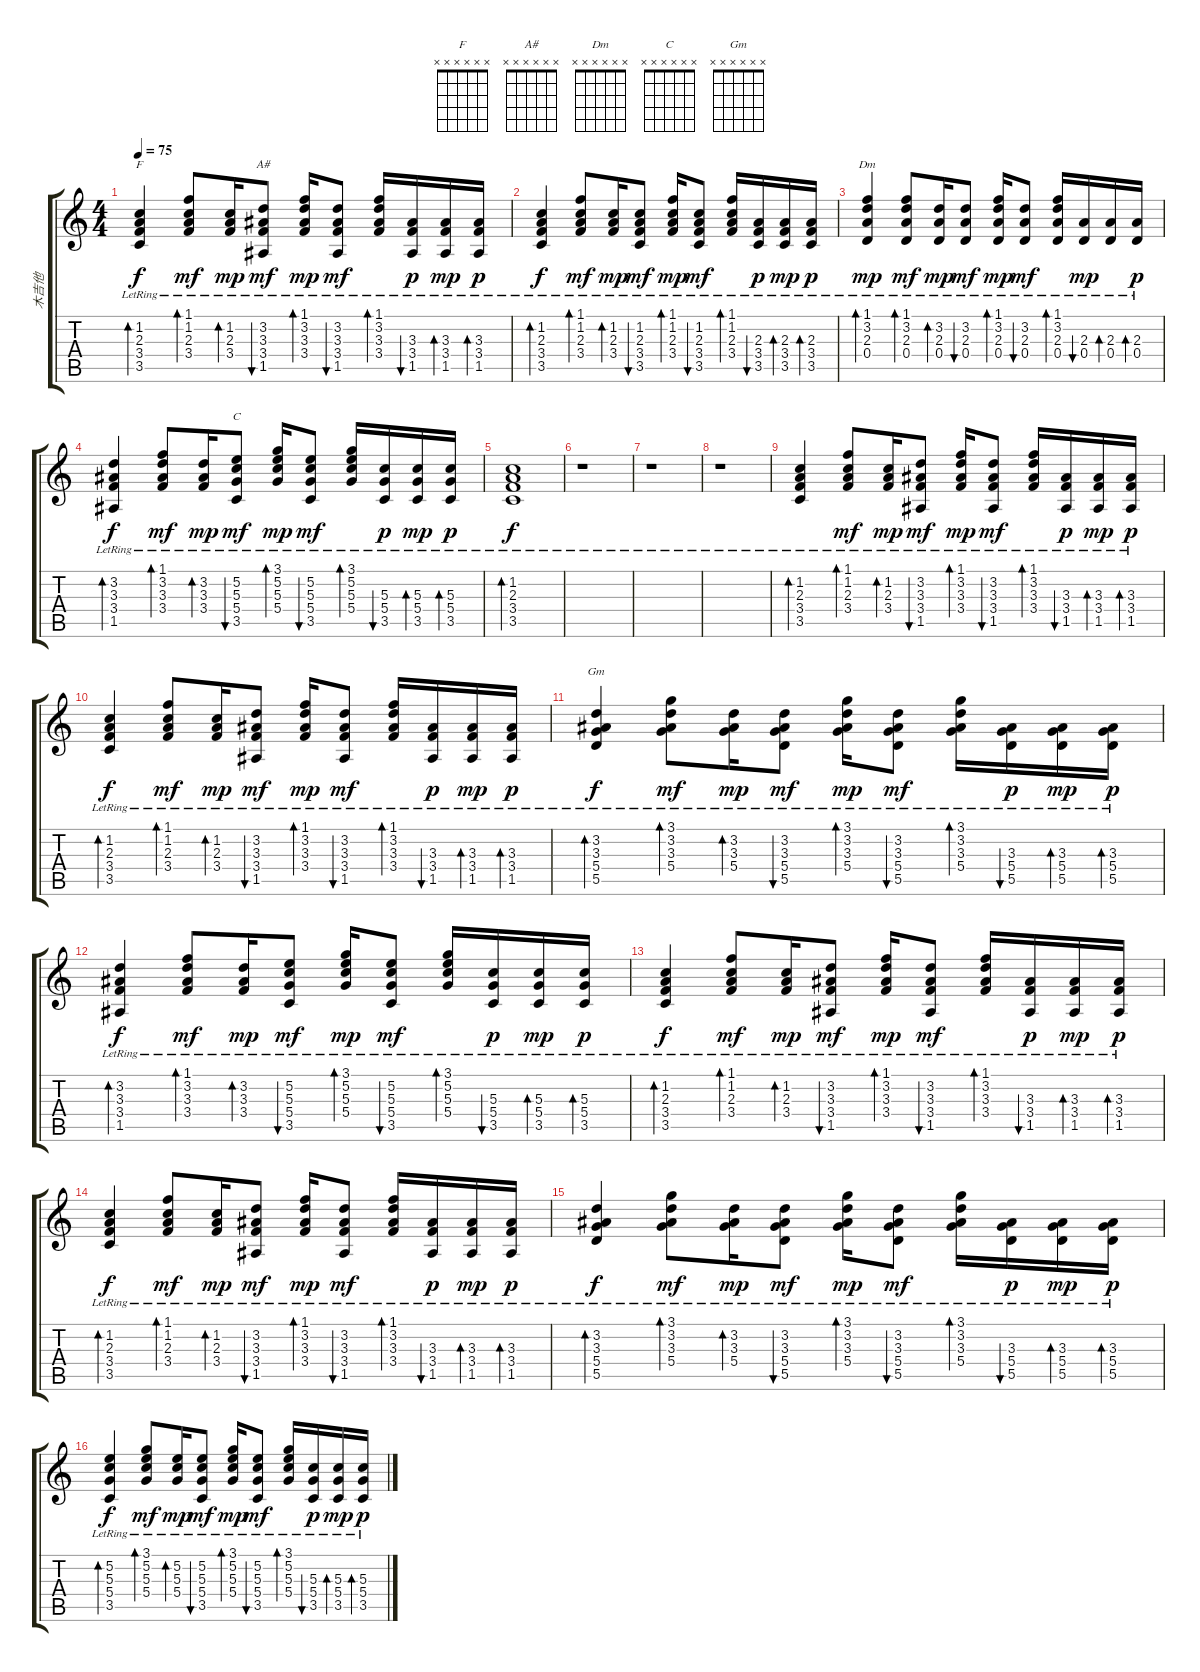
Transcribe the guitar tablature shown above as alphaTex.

\track ("木吉他" "木吉他") {instrument acousticguitarsteel}
\staff {score tabs}
\tuning (E4 B3 G3 D3 A2 E2) {hide}
\chord ("F" x x x x x x)
\chord ("A#" x x x x x x)
\chord ("Dm" x x x x x x)
\chord ("C" x x x x x x)
\chord ("Gm" x x x x x x)
\ts (4 4)
\tempo 75
\clef g2
\ks c
(1.2{lr} 2.3{lr} 3.4{lr} 3.5{lr}).4{bd 30 ch "F" dy f} (1.1{lr} 1.2{lr} 2.3{lr} 3.4{lr}).8{bd 30 dy mf} (1.2{lr} 2.3{lr} 3.4{lr}).16{bd 30 dy mp} (3.2{lr} 3.3{lr} 3.4{lr} 1.5{lr}).8{bu 30 ch "A#" dy mf} (1.1{lr} 3.2{lr} 3.3{lr} 3.4{lr}).16{bd 30 dy mp} (3.2{lr} 3.3{lr} 3.4{lr} 1.5{lr}).8{bu 30 dy mf} (1.1{lr} 3.2{lr} 3.3{lr} 3.4{lr}).16{bd 30} (3.3{lr} 3.4{lr} 1.5{lr}).16{bu 30 dy p} (3.3{lr} 3.4{lr} 1.5{lr}).16{bd 30 dy mp} (3.3{lr} 3.4{lr} 1.5{lr}).16{bd 30 dy p} |
(1.2{lr} 2.3{lr} 3.4{lr} 3.5{lr}).4{bd 30 dy f} (1.1{lr} 1.2{lr} 2.3{lr} 3.4{lr}).8{bd 30 dy mf} (1.2{lr} 2.3{lr} 3.4{lr}).16{bd 30 dy mp} (1.2{lr} 2.3{lr} 3.4{lr} 3.5{lr}).8{bu 30 dy mf} (1.1{lr} 1.2{lr} 2.3{lr} 3.4{lr}).16{bd 30 dy mp} (1.2{lr} 2.3{lr} 3.4{lr} 3.5{lr}).8{bu 30 dy mf} (1.1{lr} 1.2{lr} 2.3{lr} 3.4{lr}).16{bd 30} (2.3{lr} 3.4{lr} 3.5{lr}).16{bu 30 dy p} (2.3{lr} 3.4{lr} 3.5{lr}).16{bd 30 dy mp} (2.3{lr} 3.4{lr} 3.5{lr}).16{bd 30 dy p} |
(1.1{lr} 3.2{lr} 2.3{lr} 0.4{lr}).4{bd 30 ch "Dm" dy mp} (1.1{lr} 3.2{lr} 2.3{lr} 0.4{lr}).8{bd 30 dy mf} (3.2{lr} 2.3{lr} 0.4{lr}).16{bd 30 dy mp} (3.2{lr} 2.3{lr} 0.4{lr}).8{bu 30 dy mf} (1.1{lr} 3.2{lr} 2.3{lr} 0.4{lr}).16{bd 30 dy mp} (3.2{lr} 2.3{lr} 0.4{lr}).8{bu 30 dy mf} (1.1{lr} 3.2{lr} 2.3{lr} 0.4{lr}).16{bd 30} (2.3{lr} 0.4{lr}).16{bu 30 dy mp} (2.3{lr} 0.4{lr}).16{bd 30} (2.3{lr} 0.4{lr}).16{bd 30 dy p} |
(3.2{lr} 3.3{lr} 3.4{lr} 1.5{lr}).4{bd 30 dy f} (1.1{lr} 3.2{lr} 3.3{lr} 3.4{lr}).8{bd 30 dy mf} (3.2{lr} 3.3{lr} 3.4{lr}).16{bd 30 dy mp} (5.2{lr} 5.3{lr} 5.4{lr} 3.5{lr}).8{bu 30 ch "C" dy mf} (3.1{lr} 5.2{lr} 5.3{lr} 5.4{lr}).16{bd 30 dy mp} (5.2{lr} 5.3{lr} 5.4{lr} 3.5{lr}).8{bu 30 dy mf} (3.1{lr} 5.2{lr} 5.3{lr} 5.4{lr}).16{bd 30} (5.3{lr} 5.4{lr} 3.5{lr}).16{bu 30 dy p} (5.3{lr} 5.4{lr} 3.5{lr}).16{bd 30 dy mp} (5.3{lr} 5.4{lr} 3.5{lr}).16{bd 30 dy p} |
(1.2{lr} 2.3{lr} 3.4{lr} 3.5{lr}).1{bd 30 dy f} |
r.1 |
r.1 |
r.1 |
(1.2{lr} 2.3{lr} 3.4{lr} 3.5{lr}).4{bd 30} (1.1{lr} 1.2{lr} 2.3{lr} 3.4{lr}).8{bd 30 dy mf} (1.2{lr} 2.3{lr} 3.4{lr}).16{bd 30 dy mp} (3.2{lr} 3.3{lr} 3.4{lr} 1.5{lr}).8{bu 30 dy mf} (1.1{lr} 3.2{lr} 3.3{lr} 3.4{lr}).16{bd 30 dy mp} (3.2{lr} 3.3{lr} 3.4{lr} 1.5{lr}).8{bu 30 dy mf} (1.1{lr} 3.2{lr} 3.3{lr} 3.4{lr}).16{bd 30} (3.3{lr} 3.4{lr} 1.5{lr}).16{bu 30 dy p} (3.3{lr} 3.4{lr} 1.5{lr}).16{bd 30 dy mp} (3.3{lr} 3.4{lr} 1.5{lr}).16{bd 30 dy p} |
(1.2{lr} 2.3{lr} 3.4{lr} 3.5{lr}).4{bd 30 dy f} (1.1{lr} 1.2{lr} 2.3{lr} 3.4{lr}).8{bd 30 dy mf} (1.2{lr} 2.3{lr} 3.4{lr}).16{bd 30 dy mp} (3.2{lr} 3.3{lr} 3.4{lr} 1.5{lr}).8{bu 30 dy mf} (1.1{lr} 3.2{lr} 3.3{lr} 3.4{lr}).16{bd 30 dy mp} (3.2{lr} 3.3{lr} 3.4{lr} 1.5{lr}).8{bu 30 dy mf} (1.1{lr} 3.2{lr} 3.3{lr} 3.4{lr}).16{bd 30} (3.3{lr} 3.4{lr} 1.5{lr}).16{bu 30 dy p} (3.3{lr} 3.4{lr} 1.5{lr}).16{bd 30 dy mp} (3.3{lr} 3.4{lr} 1.5{lr}).16{bd 30 dy p} |
(3.2{lr} 3.3{lr} 5.4{lr} 5.5{lr}).4{bd 30 ch "Gm" dy f} (3.1{lr} 3.2{lr} 3.3{lr} 5.4{lr}).8{bd 30 dy mf} (3.2{lr} 3.3{lr} 5.4{lr}).16{bd 30 dy mp} (3.2{lr} 3.3{lr} 5.4{lr} 5.5{lr}).8{bu 30 dy mf} (3.1{lr} 3.2{lr} 3.3{lr} 5.4{lr}).16{bd 30 dy mp} (3.2{lr} 3.3{lr} 5.4{lr} 5.5{lr}).8{bu 30 dy mf} (3.1{lr} 3.2{lr} 3.3{lr} 5.4{lr}).16{bd 30} (3.3{lr} 5.4{lr} 5.5{lr}).16{bu 30 dy p} (3.3{lr} 5.4{lr} 5.5{lr}).16{bd 30 dy mp} (3.3{lr} 5.4{lr} 5.5{lr}).16{bd 30 dy p} |
(3.2{lr} 3.3{lr} 3.4{lr} 1.5{lr}).4{bd 30 dy f} (1.1{lr} 3.2{lr} 3.3{lr} 3.4{lr}).8{bd 30 dy mf} (3.2{lr} 3.3{lr} 3.4{lr}).16{bd 30 dy mp} (5.2{lr} 5.3{lr} 5.4{lr} 3.5{lr}).8{bu 30 dy mf} (3.1{lr} 5.2{lr} 5.3{lr} 5.4{lr}).16{bd 30 dy mp} (5.2{lr} 5.3{lr} 5.4{lr} 3.5{lr}).8{bu 30 dy mf} (3.1{lr} 5.2{lr} 5.3{lr} 5.4{lr}).16{bd 30} (5.3{lr} 5.4{lr} 3.5{lr}).16{bu 30 dy p} (5.3{lr} 5.4{lr} 3.5{lr}).16{bd 30 dy mp} (5.3{lr} 5.4{lr} 3.5{lr}).16{bd 30 dy p} |
(1.2{lr} 2.3{lr} 3.4{lr} 3.5{lr}).4{bd 30 dy f} (1.1{lr} 1.2{lr} 2.3{lr} 3.4{lr}).8{bd 30 dy mf} (1.2{lr} 2.3{lr} 3.4{lr}).16{bd 30 dy mp} (3.2{lr} 3.3{lr} 3.4{lr} 1.5{lr}).8{bu 30 dy mf} (1.1{lr} 3.2{lr} 3.3{lr} 3.4{lr}).16{bd 30 dy mp} (3.2{lr} 3.3{lr} 3.4{lr} 1.5{lr}).8{bu 30 dy mf} (1.1{lr} 3.2{lr} 3.3{lr} 3.4{lr}).16{bd 30} (3.3{lr} 3.4{lr} 1.5{lr}).16{bu 30 dy p} (3.3{lr} 3.4{lr} 1.5{lr}).16{bd 30 dy mp} (3.3{lr} 3.4{lr} 1.5{lr}).16{bd 30 dy p} |
(1.2{lr} 2.3{lr} 3.4{lr} 3.5{lr}).4{bd 30 dy f} (1.1{lr} 1.2{lr} 2.3{lr} 3.4{lr}).8{bd 30 dy mf} (1.2{lr} 2.3{lr} 3.4{lr}).16{bd 30 dy mp} (3.2{lr} 3.3{lr} 3.4{lr} 1.5{lr}).8{bu 30 dy mf} (1.1{lr} 3.2{lr} 3.3{lr} 3.4{lr}).16{bd 30 dy mp} (3.2{lr} 3.3{lr} 3.4{lr} 1.5{lr}).8{bu 30 dy mf} (1.1{lr} 3.2{lr} 3.3{lr} 3.4{lr}).16{bd 30} (3.3{lr} 3.4{lr} 1.5{lr}).16{bu 30 dy p} (3.3{lr} 3.4{lr} 1.5{lr}).16{bd 30 dy mp} (3.3{lr} 3.4{lr} 1.5{lr}).16{bd 30 dy p} |
(3.2{lr} 3.3{lr} 5.4{lr} 5.5{lr}).4{bd 30 dy f} (3.1{lr} 3.2{lr} 3.3{lr} 5.4{lr}).8{bd 30 dy mf} (3.2{lr} 3.3{lr} 5.4{lr}).16{bd 30 dy mp} (3.2{lr} 3.3{lr} 5.4{lr} 5.5{lr}).8{bu 30 dy mf} (3.1{lr} 3.2{lr} 3.3{lr} 5.4{lr}).16{bd 30 dy mp} (3.2{lr} 3.3{lr} 5.4{lr} 5.5{lr}).8{bu 30 dy mf} (3.1{lr} 3.2{lr} 3.3{lr} 5.4{lr}).16{bd 30} (3.3{lr} 5.4{lr} 5.5{lr}).16{bu 30 dy p} (3.3{lr} 5.4{lr} 5.5{lr}).16{bd 30 dy mp} (3.3{lr} 5.4{lr} 5.5{lr}).16{bd 30 dy p} |
(5.2{lr} 5.3{lr} 5.4{lr} 3.5{lr}).4{bd 30 dy f} (3.1{lr} 5.2{lr} 5.3{lr} 5.4{lr}).8{bd 30 dy mf} (5.2{lr} 5.3{lr} 5.4{lr}).16{bd 30 dy mp} (5.2{lr} 5.3{lr} 5.4{lr} 3.5{lr}).8{bu 30 dy mf} (3.1{lr} 5.2{lr} 5.3{lr} 5.4{lr}).16{bd 30 dy mp} (5.2{lr} 5.3{lr} 5.4{lr} 3.5{lr}).8{bu 30 dy mf} (3.1{lr} 5.2{lr} 5.3{lr} 5.4{lr}).16{bd 30} (5.3{lr} 5.4{lr} 3.5{lr}).16{bu 30 dy p} (5.3{lr} 5.4{lr} 3.5{lr}).16{bd 30 dy mp} (5.3{lr} 5.4{lr} 3.5{lr}).16{bd 30 dy p}
